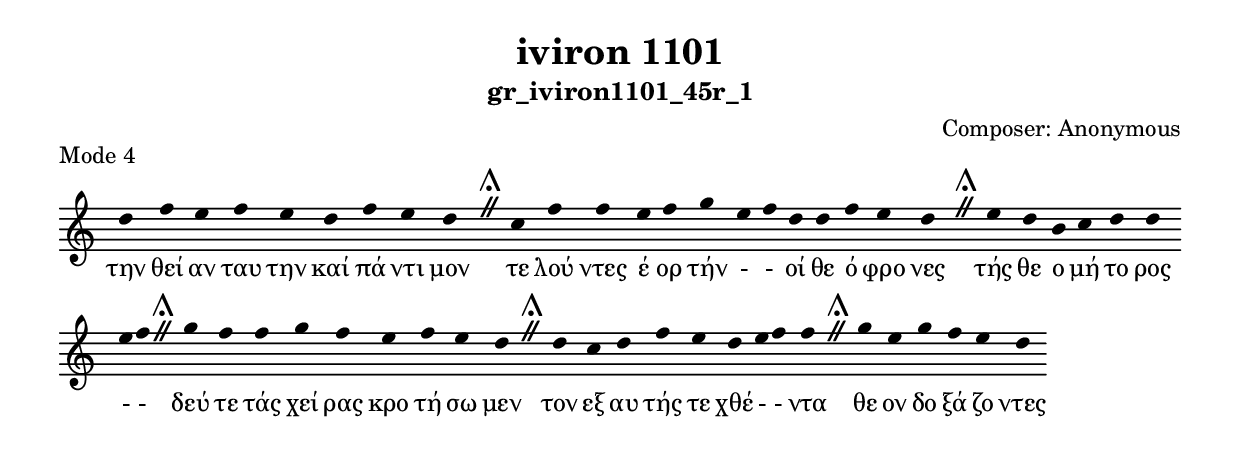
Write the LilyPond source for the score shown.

\include "gregorian.ly"

	\header {
 	  title = "iviron 1101"
	  subtitle = "gr_iviron1101_45r_1"
	  composer = "Composer: Αnonymous"
	  piece = "Mode 4"
	}

	chant = {
	  d''4 f''4 e''4 f''4 e''4 d''4 f''4 e''4 d''4 \divisioMaior
 c''4 f''4 f''4 e''4 f''4 g''4 e''4 f''4 d''4 d''4 f''4 e''4 d''4 \divisioMaior
 e''4 d''4 b'4 c''4 d''4 d''4 e''4 f''4 \divisioMaior
 g''4 f''4 f''4 g''4 f''4 e''4 f''4 e''4 d''4 \divisioMaior
 d''4 c''4 d''4 f''4 e''4 d''4 e''4 f''4 f''4 \divisioMaior
 g''4 e''4 g''4 f''4 e''4 d''4\finalis
	}

	verba = \lyricmode {την θεί αν ταυ την καί πά ντι μον 
τε λού ντες έ ορ τήν -  - οί θε ό φρο νες 
τής θε ο μή το ρος -  - 
δεύ τε τάς χεί ρας κρο τή σω μεν 
τον εξ αυ τής τε χθέ -  - ντα 
θε ον δο ξά ζο ντες 
	}


	\score {
	  \new Staff <<
	  \new Voice = "melody" \chant
	  \new Lyrics = "one" \lyricsto melody \verba
	  >>
	  \layout {
	    \context {
	      \Staff
	      \remove "Time_signature_engraver"
	      \remove "Bar_engraver"
	    }
	    \context {
	      \Voice
	      \remove "Stem_engraver"
	    }
	  }
	}